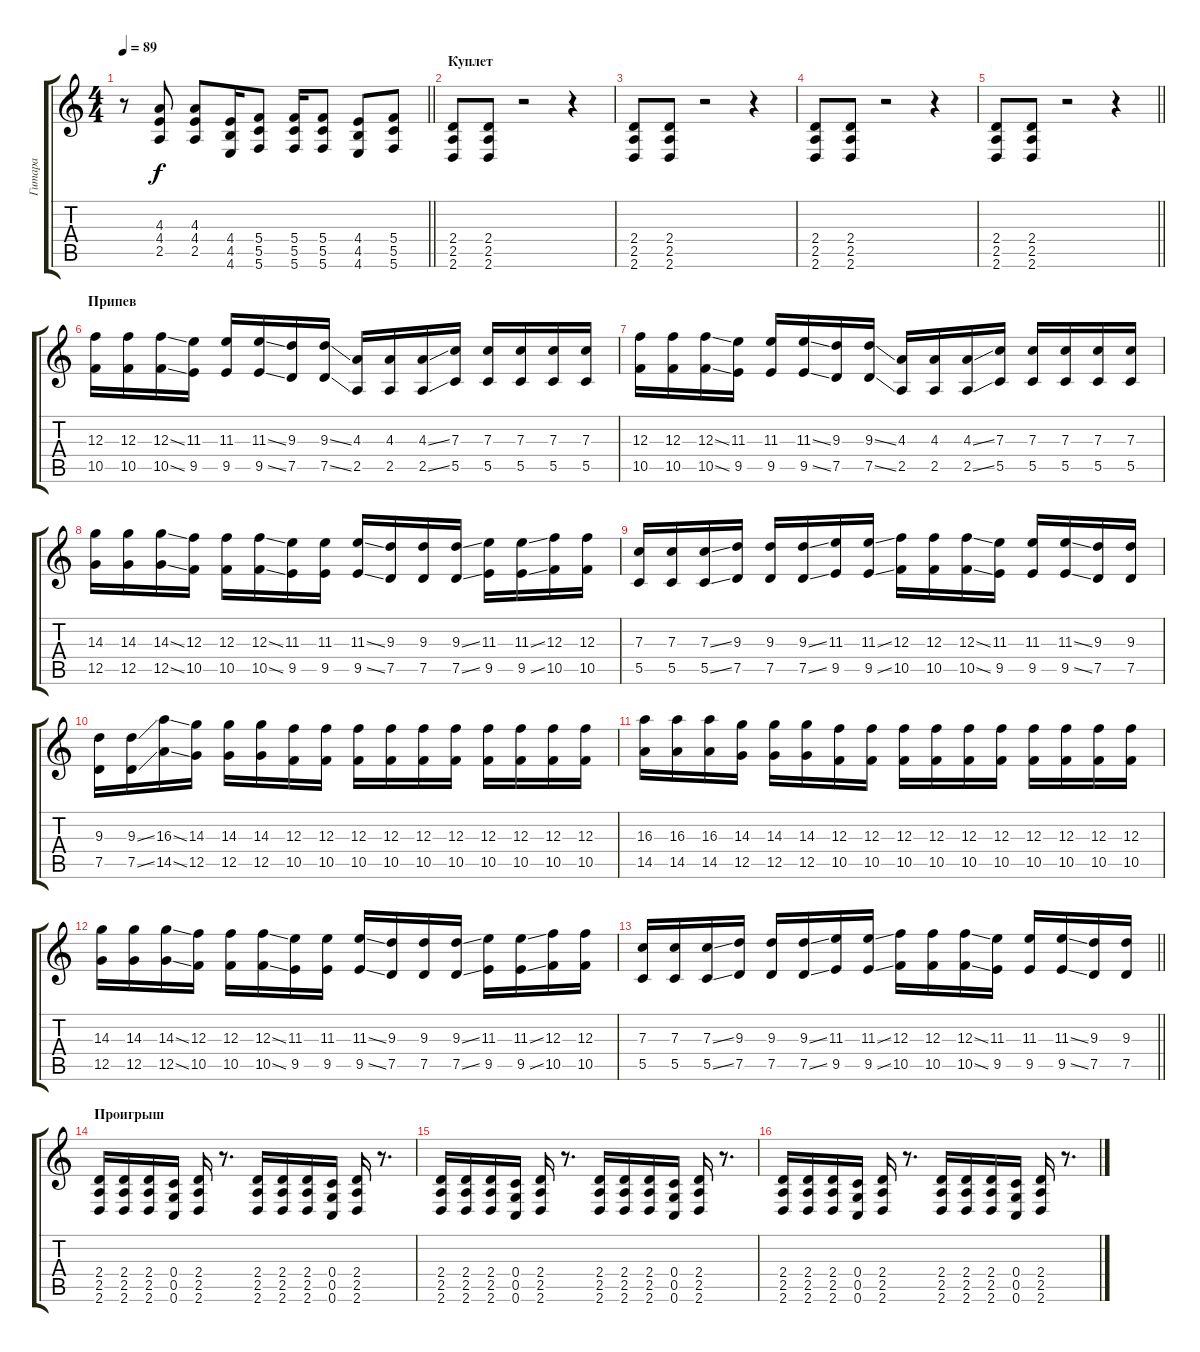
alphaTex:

\track ("Гитара" "Гитара") {instrument distortionguitar}
\staff {score tabs}
\tuning (D4 A3 F3 C3 G2 C2) {hide}
\ts (4 4)
\tempo 89
\clef g2
\barLineRight lightlight
\ks c
r.8{dy f} (4.3 4.4 2.5).8 (4.3 4.4 2.5).8 (4.4 4.5 4.6).16 (5.4 5.5 5.6).8 (5.4 5.5 5.6).16 (5.4 5.5 5.6).8 (4.4 4.5 4.6).8 (5.4 5.5 5.6).8 |
\section ("" "Куплет")
(2.4 2.5 2.6).8 (2.4 2.5 2.6).8 r.2 r.4 |
(2.4 2.5 2.6).8 (2.4 2.5 2.6).8 r.2 r.4 |
(2.4 2.5 2.6).8 (2.4 2.5 2.6).8 r.2 r.4 |
\barLineRight lightlight
(2.4 2.5 2.6).8 (2.4 2.5 2.6).8 r.2 r.4 |
\section ("" "Припев")
(12.3 10.5).16 (12.3 10.5).16 (12.3{ss} 10.5{ss}).16 (11.3 9.5).16 (11.3 9.5).16 (11.3{ss} 9.5{ss}).16 (9.3 7.5).16 (9.3{ss} 7.5{ss}).16 (4.3 2.5).16 (4.3 2.5).16 (4.3{ss} 2.5{ss}).16 (7.3 5.5).16 (7.3 5.5).16 (7.3 5.5).16 (7.3 5.5).16 (7.3 5.5).16 |
(12.3 10.5).16 (12.3 10.5).16 (12.3{ss} 10.5{ss}).16 (11.3 9.5).16 (11.3 9.5).16 (11.3{ss} 9.5{ss}).16 (9.3 7.5).16 (9.3{ss} 7.5{ss}).16 (4.3 2.5).16 (4.3 2.5).16 (4.3{ss} 2.5{ss}).16 (7.3 5.5).16 (7.3 5.5).16 (7.3 5.5).16 (7.3 5.5).16 (7.3 5.5).16 |
(14.3 12.5).16 (14.3 12.5).16 (14.3{ss} 12.5{ss}).16 (12.3 10.5).16 (12.3 10.5).16 (12.3{ss} 10.5{ss}).16 (11.3 9.5).16 (11.3 9.5).16 (11.3{ss} 9.5{ss}).16 (9.3 7.5).16 (9.3 7.5).16 (9.3{ss} 7.5{ss}).16 (11.3 9.5).16 (11.3{ss} 9.5{ss}).16 (12.3 10.5).16 (12.3 10.5).16 |
(7.3 5.5).16 (7.3 5.5).16 (7.3{ss} 5.5{ss}).16 (9.3 7.5).16 (9.3 7.5).16 (9.3{ss} 7.5{ss}).16 (11.3 9.5).16 (11.3{ss} 9.5{ss}).16 (12.3 10.5).16 (12.3 10.5).16 (12.3{ss} 10.5{ss}).16 (11.3 9.5).16 (11.3 9.5).16 (11.3{ss} 9.5{ss}).16 (9.3 7.5).16 (9.3 7.5).16 |
(9.3 7.5).16 (9.3{ss} 7.5{ss}).16 (16.3{ss} 14.5{ss}).16 (14.3 12.5).16 (14.3 12.5).16 (14.3 12.5).16 (12.3 10.5).16 (12.3 10.5).16 (12.3 10.5).16 (12.3 10.5).16 (12.3 10.5).16 (12.3 10.5).16 (12.3 10.5).16 (12.3 10.5).16 (12.3 10.5).16 (12.3 10.5).16 |
(16.3 14.5).16 (16.3 14.5).16 (16.3 14.5).16 (14.3 12.5).16 (14.3 12.5).16 (14.3 12.5).16 (12.3 10.5).16 (12.3 10.5).16 (12.3 10.5).16 (12.3 10.5).16 (12.3 10.5).16 (12.3 10.5).16 (12.3 10.5).16 (12.3 10.5).16 (12.3 10.5).16 (12.3 10.5).16 |
(14.3 12.5).16 (14.3 12.5).16 (14.3{ss} 12.5{ss}).16 (12.3 10.5).16 (12.3 10.5).16 (12.3{ss} 10.5{ss}).16 (11.3 9.5).16 (11.3 9.5).16 (11.3{ss} 9.5{ss}).16 (9.3 7.5).16 (9.3 7.5).16 (9.3{ss} 7.5{ss}).16 (11.3 9.5).16 (11.3{ss} 9.5{ss}).16 (12.3 10.5).16 (12.3 10.5).16 |
\barLineRight lightlight
(7.3 5.5).16 (7.3 5.5).16 (7.3{ss} 5.5{ss}).16 (9.3 7.5).16 (9.3 7.5).16 (9.3{ss} 7.5{ss}).16 (11.3 9.5).16 (11.3{ss} 9.5{ss}).16 (12.3 10.5).16 (12.3 10.5).16 (12.3{ss} 10.5{ss}).16 (11.3 9.5).16 (11.3 9.5).16 (11.3{ss} 9.5{ss}).16 (9.3 7.5).16 (9.3 7.5).16 |
\section ("" "Проигрыш")
(2.4 2.5 2.6).16 (2.4 2.5 2.6).16 (2.4 2.5 2.6).16 (0.4 0.5 0.6).16 (2.4 2.5 2.6).16 r.8{d} (2.4 2.5 2.6).16 (2.4 2.5 2.6).16 (2.4 2.5 2.6).16 (0.4 0.5 0.6).16 (2.4 2.5 2.6).16 r.8{d} |
(2.4 2.5 2.6).16 (2.4 2.5 2.6).16 (2.4 2.5 2.6).16 (0.4 0.5 0.6).16 (2.4 2.5 2.6).16 r.8{d} (2.4 2.5 2.6).16 (2.4 2.5 2.6).16 (2.4 2.5 2.6).16 (0.4 0.5 0.6).16 (2.4 2.5 2.6).16 r.8{d} |
(2.4 2.5 2.6).16 (2.4 2.5 2.6).16 (2.4 2.5 2.6).16 (0.4 0.5 0.6).16 (2.4 2.5 2.6).16 r.8{d} (2.4 2.5 2.6).16 (2.4 2.5 2.6).16 (2.4 2.5 2.6).16 (0.4 0.5 0.6).16 (2.4 2.5 2.6).16 r.8{d}
